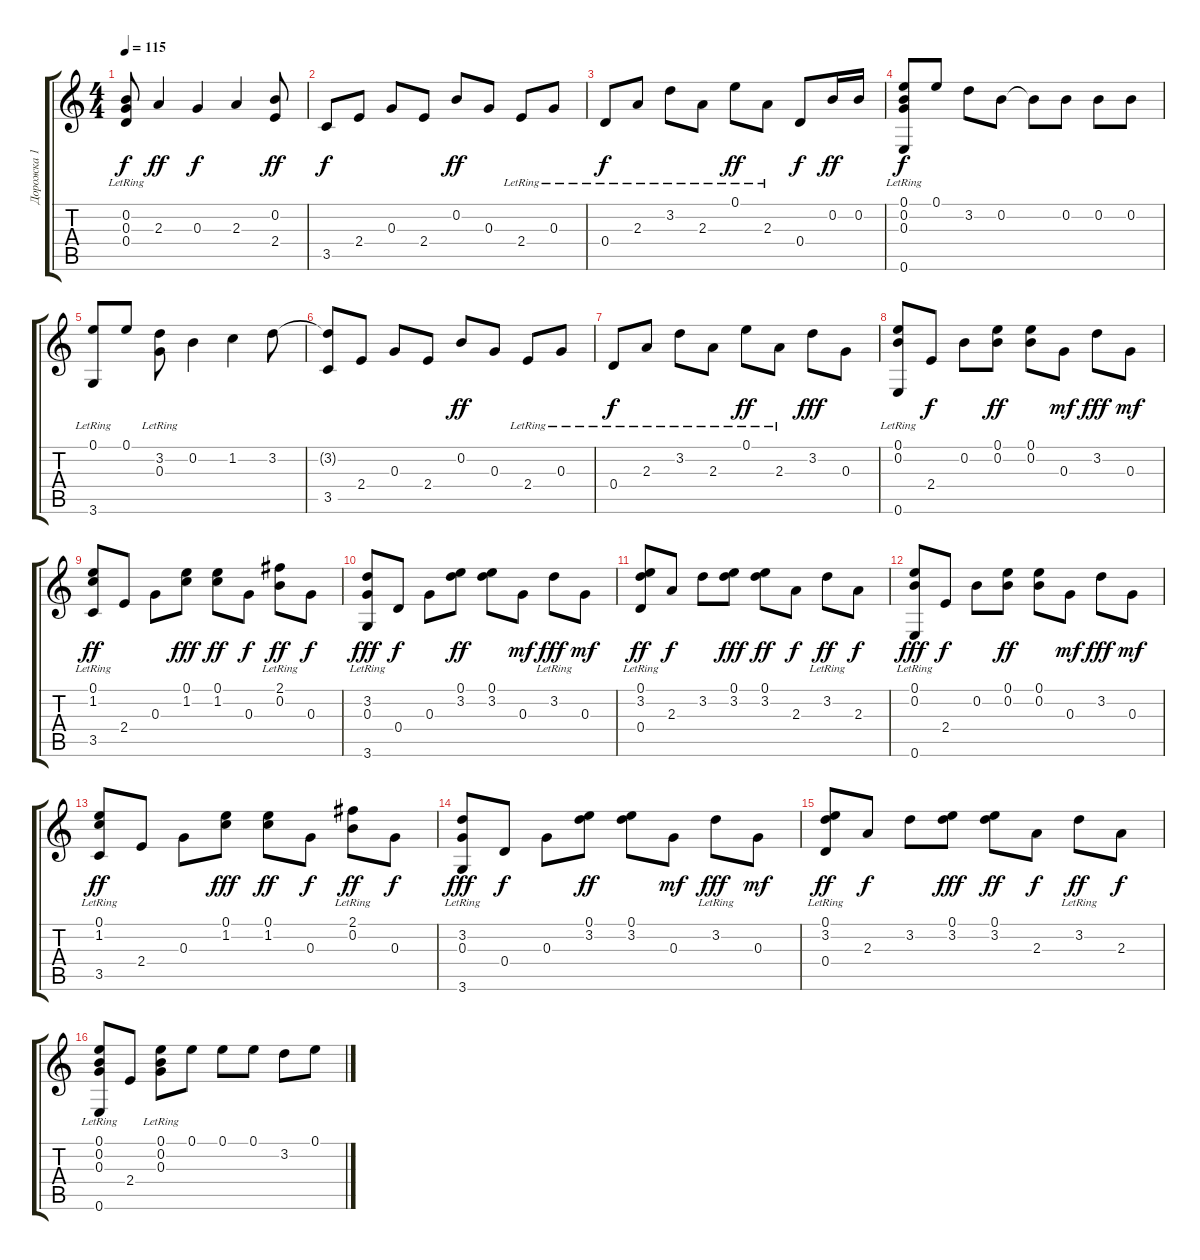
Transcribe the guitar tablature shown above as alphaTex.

\track ("Дорожка 1" "Дорожка 1") {instrument acousticguitarnylon}
\staff {score tabs}
\tuning (E4 B3 G3 D3 A2 E2) {hide}
\ts (4 4)
\tempo 115
\clef g2
\ks c
(0.2{lr} 0.3{t} 0.4{lr}).8{dy f} 2.3.4{dy ff} 0.3.4{dy f} 2.3.4 (0.2 2.4).8{dy ff} |
3.5.8{dy f} 2.4.8 0.3.8 2.4.8 0.2.8{dy ff} 0.3.8 2.4{lr}.8 0.3{lr}.8 |
0.4{lr}.8{dy f} 2.3{lr}.8 3.2{lr}.8 2.3{lr}.8 0.1{lr}.8{dy ff} 2.3{lr}.8 0.4.8{dy f} 0.2.16{dy ff} 0.2.16 |
(0.1{lr} 0.2{lr} 0.3{lr} 0.6{lr}).8{dy f} 0.1.8 3.2.8 0.2.8 0.2{t}.8 0.2.8 0.2.8 0.2.8 |
(0.1{lr} 3.6{lr}).8 0.1.8 (3.2 0.3{lr}).8 0.2.4 1.2.4 3.2.8 |
(3.2{t} 3.5).8 2.4.8 0.3.8 2.4.8 0.2.8{dy ff} 0.3.8 2.4{lr}.8 0.3{lr}.8 |
0.4{lr}.8{dy f} 2.3{lr}.8 3.2{lr}.8 2.3{lr}.8 0.1{lr}.8{dy ff} 2.3{lr}.8 3.2.8{dy fff} 0.3.8 |
(0.1{lr} 0.2{lr} 0.6{lr}).8 2.4.8{dy f} 0.2.8 (0.1 0.2).8{dy ff} (0.1 0.2).8 0.3.8{dy mf} 3.2.8{dy fff} 0.3.8{dy mf} |
(0.1{lr} 1.2{lr} 3.5{lr}).8{dy ff} 2.4.8 0.3.8 (0.1 1.2).8{dy fff} (0.1 1.2).8{dy ff} 0.3.8{dy f} (2.1{lr} 0.2{lr}).8{dy ff} 0.3.8{dy f} |
(3.2{lr} 0.3 3.6{lr}).8{dy fff} 0.4.8{dy f} 0.3.8 (0.1 3.2).8{dy ff} (0.1 3.2).8 0.3.8{dy mf} 3.2{lr}.8{dy fff} 0.3.8{dy mf} |
(0.1 3.2{lr} 0.4).8{dy ff} 2.3.8{dy f} 3.2.8 (0.1 3.2).8{dy fff} (0.1 3.2).8{dy ff} 2.3.8{dy f} 3.2{lr}.8{dy ff} 2.3.8{dy f} |
(0.1{lr} 0.2{lr} 0.6{lr}).8{dy fff} 2.4.8{dy f} 0.2.8 (0.1 0.2).8{dy ff} (0.1 0.2).8 0.3.8{dy mf} 3.2.8{dy fff} 0.3.8{dy mf} |
(0.1{lr} 1.2{lr} 3.5{lr}).8{dy ff} 2.4.8 0.3.8 (0.1 1.2).8{dy fff} (0.1 1.2).8{dy ff} 0.3.8{dy f} (2.1{lr} 0.2{lr}).8{dy ff} 0.3.8{dy f} |
(3.2{lr} 0.3 3.6{lr}).8{dy fff} 0.4.8{dy f} 0.3.8 (0.1 3.2).8{dy ff} (0.1 3.2).8 0.3.8{dy mf} 3.2{lr}.8{dy fff} 0.3.8{dy mf} |
(0.1 3.2{lr} 0.4).8{dy ff} 2.3.8{dy f} 3.2.8 (0.1 3.2).8{dy fff} (0.1 3.2).8{dy ff} 2.3.8{dy f} 3.2{lr}.8{dy ff} 2.3.8{dy f} |
(0.1{lr} 0.2{lr} 0.3{lr} 0.6{lr}).8 2.4.8 (0.1 0.2{lr} 0.3{lr}).8 0.1.8 0.1.8 0.1.8 3.2.8 0.1.8
